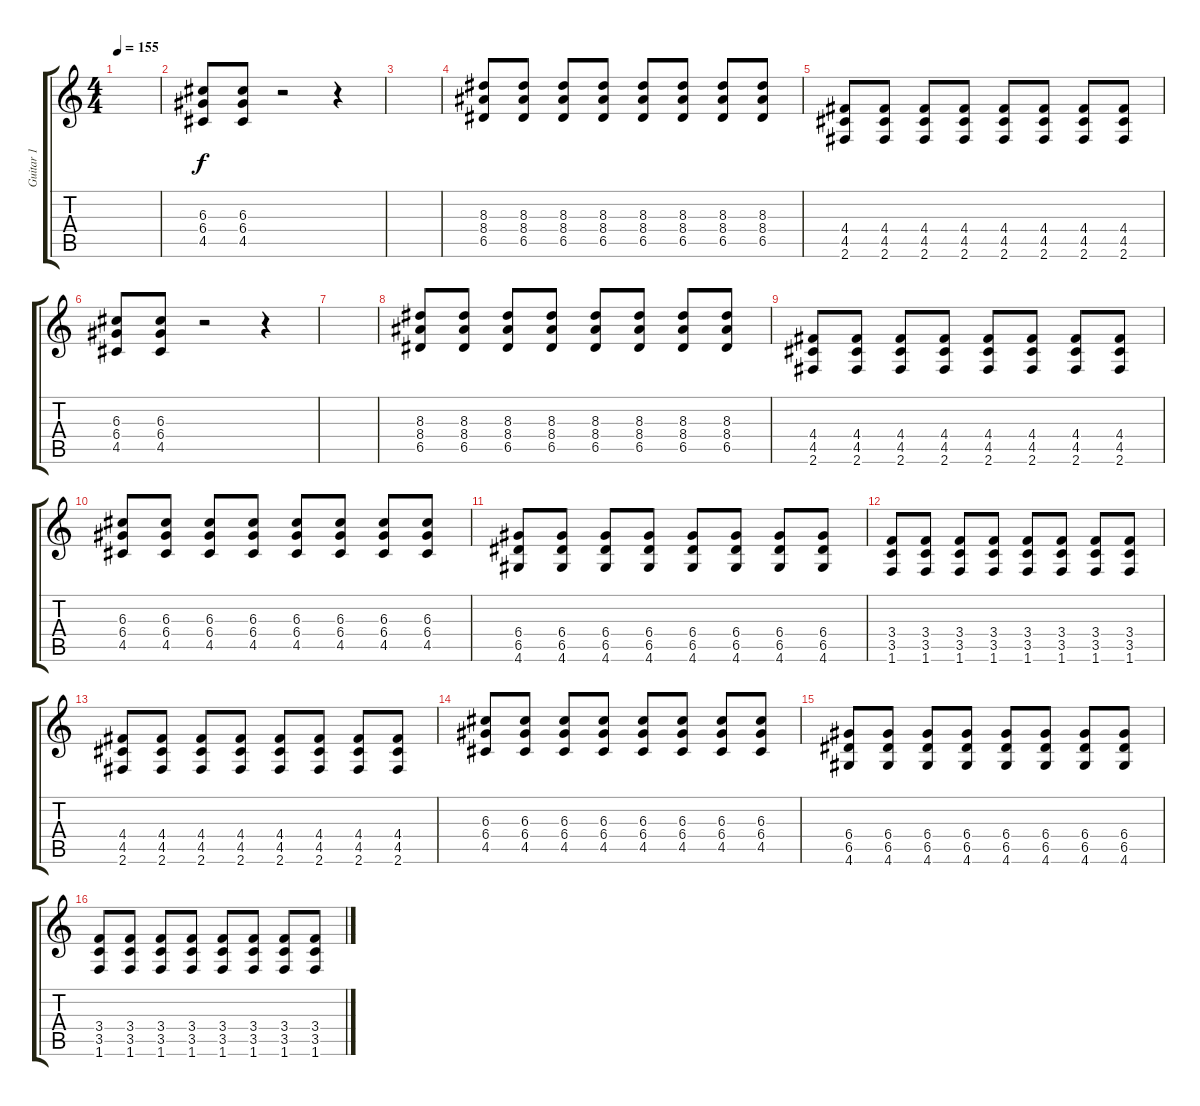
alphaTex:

\track ("Guitar 1" "Guitar 1") {instrument overdrivenguitar}
\staff {score tabs}
\tuning (E4 B3 G3 D3 A2 E2) {hide}
\ts (4 4)
\tempo 155
\clef g2
\ks c
|
(6.3 6.4 4.5).8 (6.3 6.4 4.5).8 r.2 r.4 |
|
(8.3 8.4 6.5).8 (8.3 8.4 6.5).8 (8.3 8.4 6.5).8 (8.3 8.4 6.5).8 (8.3 8.4 6.5).8 (8.3 8.4 6.5).8 (8.3 8.4 6.5).8 (8.3 8.4 6.5).8 |
(4.4 4.5 2.6).8 (4.4 4.5 2.6).8 (4.4 4.5 2.6).8 (4.4 4.5 2.6).8 (4.4 4.5 2.6).8 (4.4 4.5 2.6).8 (4.4 4.5 2.6).8 (4.4 4.5 2.6).8 |
(6.3 6.4 4.5).8 (6.3 6.4 4.5).8 r.2 r.4 |
|
(8.3 8.4 6.5).8 (8.3 8.4 6.5).8 (8.3 8.4 6.5).8 (8.3 8.4 6.5).8 (8.3 8.4 6.5).8 (8.3 8.4 6.5).8 (8.3 8.4 6.5).8 (8.3 8.4 6.5).8 |
(4.4 4.5 2.6).8 (4.4 4.5 2.6).8 (4.4 4.5 2.6).8 (4.4 4.5 2.6).8 (4.4 4.5 2.6).8 (4.4 4.5 2.6).8 (4.4 4.5 2.6).8 (4.4 4.5 2.6).8 |
(6.3 6.4 4.5).8 (6.3 6.4 4.5).8 (6.3 6.4 4.5).8 (6.3 6.4 4.5).8 (6.3 6.4 4.5).8 (6.3 6.4 4.5).8 (6.3 6.4 4.5).8 (6.3 6.4 4.5).8 |
(6.4 6.5 4.6).8 (6.4 6.5 4.6).8 (6.4 6.5 4.6).8 (6.4 6.5 4.6).8 (6.4 6.5 4.6).8 (6.4 6.5 4.6).8 (6.4 6.5 4.6).8 (6.4 6.5 4.6).8 |
(3.4 3.5 1.6).8 (3.4 3.5 1.6).8 (3.4 3.5 1.6).8 (3.4 3.5 1.6).8 (3.4 3.5 1.6).8 (3.4 3.5 1.6).8 (3.4 3.5 1.6).8 (3.4 3.5 1.6).8 |
(4.4 4.5 2.6).8 (4.4 4.5 2.6).8 (4.4 4.5 2.6).8 (4.4 4.5 2.6).8 (4.4 4.5 2.6).8 (4.4 4.5 2.6).8 (4.4 4.5 2.6).8 (4.4 4.5 2.6).8 |
(6.3 6.4 4.5).8 (6.3 6.4 4.5).8 (6.3 6.4 4.5).8 (6.3 6.4 4.5).8 (6.3 6.4 4.5).8 (6.3 6.4 4.5).8 (6.3 6.4 4.5).8 (6.3 6.4 4.5).8 |
(6.4 6.5 4.6).8 (6.4 6.5 4.6).8 (6.4 6.5 4.6).8 (6.4 6.5 4.6).8 (6.4 6.5 4.6).8 (6.4 6.5 4.6).8 (6.4 6.5 4.6).8 (6.4 6.5 4.6).8 |
(3.4 3.5 1.6).8 (3.4 3.5 1.6).8 (3.4 3.5 1.6).8 (3.4 3.5 1.6).8 (3.4 3.5 1.6).8 (3.4 3.5 1.6).8 (3.4 3.5 1.6).8 (3.4 3.5 1.6).8
